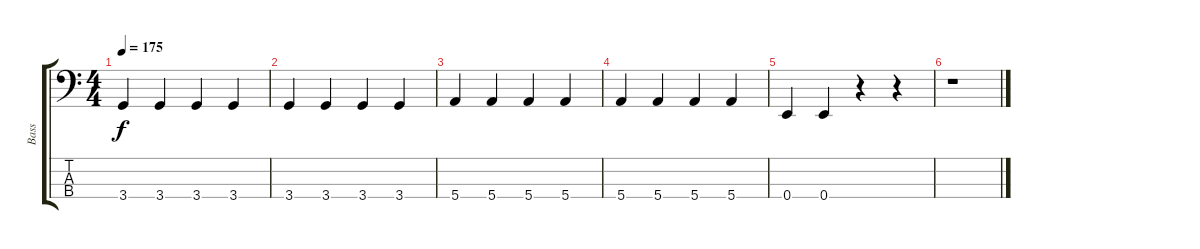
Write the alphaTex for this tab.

\track ("Bass" "Bass") {instrument electricbassfinger}
\staff {score tabs}
\tuning (G2 D2 A1 E1) {hide}
\ts (4 4)
\tempo 175
\clef f4
\ks c
3.4.4{dy f} 3.4.4 3.4.4 3.4.4 |
3.4.4 3.4.4 3.4.4 3.4.4 |
5.4.4 5.4.4 5.4.4 5.4.4 |
5.4.4 5.4.4 5.4.4 5.4.4 |
0.4.4 0.4.4 r.4 r.4 |
r.1
